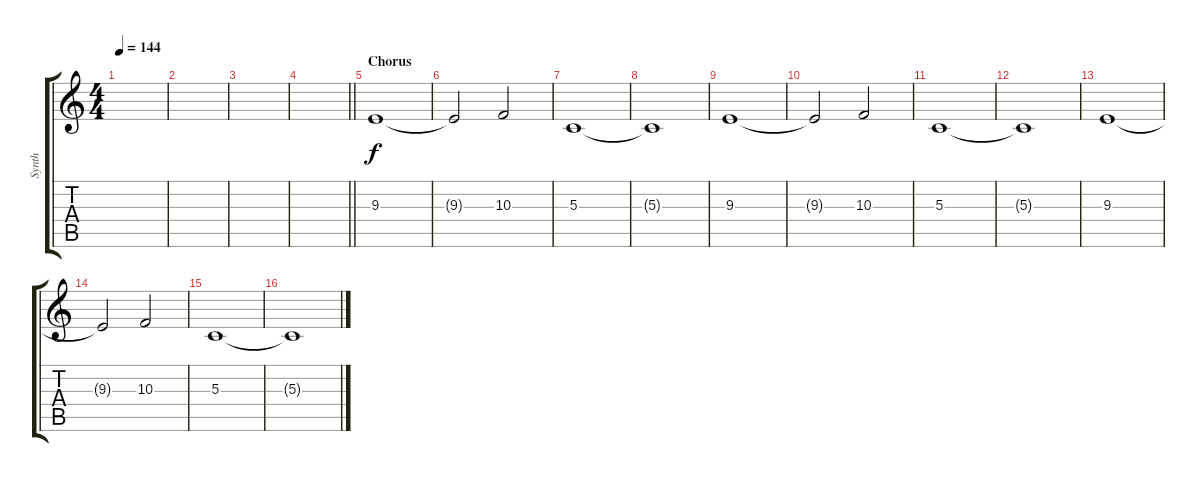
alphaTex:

\track ("Synth" "Synth") {instrument lead1square}
\staff {score tabs}
\tuning (E4 B3 G3 D3 A2 E2) {hide}
\ts (4 4)
\tempo 144
\clef g2
\ks c
|
|
|
\barLineRight lightlight
|
\section ("" "Chorus")
9.3.1 |
9.3{t}.2 10.3.2 |
5.3.1 |
5.3{t}.1 |
9.3.1 |
9.3{t}.2 10.3.2 |
5.3.1 |
5.3{t}.1 |
9.3.1 |
9.3{t}.2 10.3.2 |
5.3.1 |
5.3{t}.1
